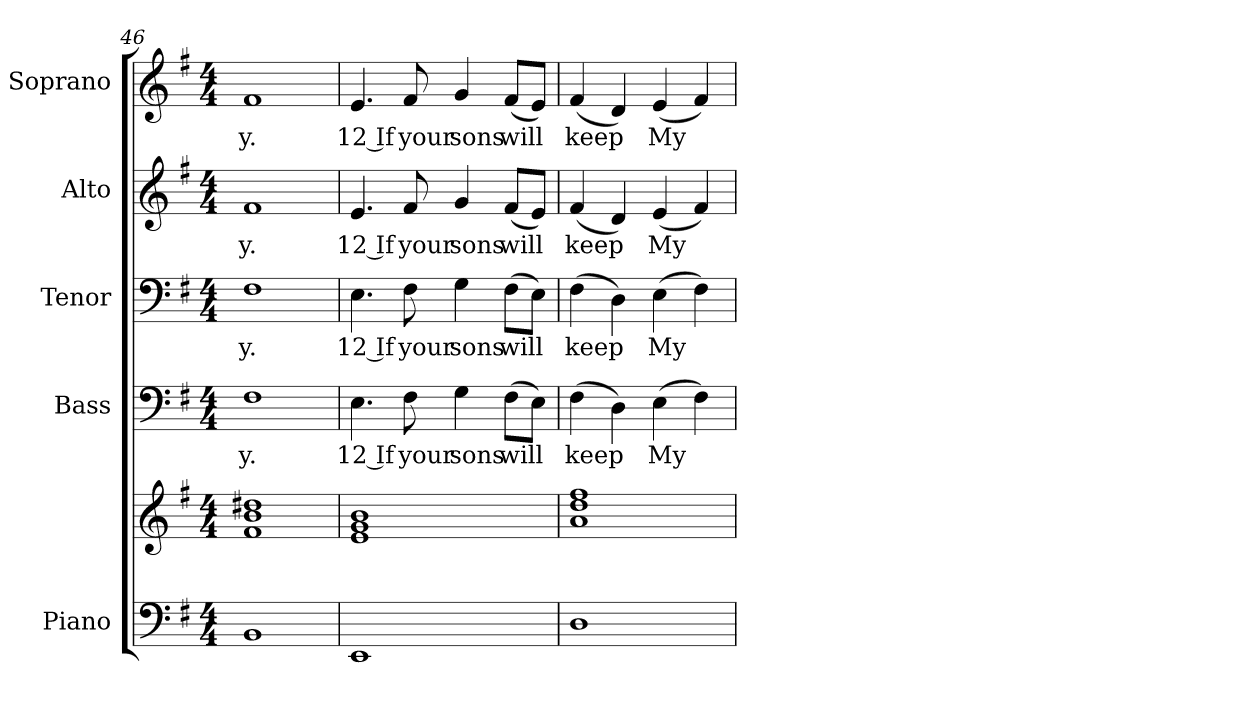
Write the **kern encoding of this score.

**kern	**kern	**kern	**text	**kern	**text	**kern	**text	**kern	**text
*part5	*part5	*part4	*part4	*part3	*part3	*part2	*part2	*part1	*part1
*staff6	*staff5	*staff4	*staff4	*staff3	*staff3	*staff2	*staff2	*staff1	*staff1
*I"Piano	*	*I"Bass	*	*I"Tenor	*	*I"Alto	*	*I"Soprano	*
*I'Pno.	*	*I'B.	*	*I'T.	*	*I'A.	*	*I'S.	*
!!LO:PB:g=z
*clefF4	*clefG2	*clefF4	*	*clefF4	*	*clefG2	*	*clefG2	*
*k[f#]	*k[f#]	*k[f#]	*	*k[f#]	*	*k[f#]	*	*k[f#]	*
*G:	*G:	*G:	*	*G:	*	*G:	*	*G:	*
*M4/4	*M4/4	*M4/4	*	*M4/4	*	*M4/4	*	*M4/4	*
=46	=46	=46	=46	=46	=46	=46	=46	=46	=46
!	!	!	!LO:LY:b:color=#000000	!	!	!	!	!	!
!	!	!	!	!	!LO:LY:b:color=#000000	!	!	!	!
!	!	!	!	!	!	!	!LO:LY:b:color=#000000	!	!
!	!	!	!	!	!	!	!	!	!LO:LY:b:color=#000000
1BBi	1f#i 1bi 1dd#Xi	1F#i	-y.	1F#i	-y.	1f#i	-y.	1f#i	-y.
=47	=47	=47	=47	=47	=47	=47	=47	=47	=47
!	!	!	!LO:LY:b:color=#000000	!	!	!	!	!	!
!	!	!	!	!	!LO:LY:b:color=#000000	!	!	!	!
!	!	!	!	!	!	!	!LO:LY:b:color=#000000	!	!
!	!	!	!	!	!	!	!	!	!LO:LY:b:color=#000000
1EEi	1ei 1gi 1bi	4.Ei\	12 If	4.Ei\	12 If	4.ei/	12 If	4.ei/	12 If
!	!	!	!LO:LY:b:color=#000000	!	!	!	!	!	!
!	!	!	!	!	!LO:LY:b:color=#000000	!	!	!	!
!	!	!	!	!	!	!	!LO:LY:b:color=#000000	!	!
!	!	!	!	!	!	!	!	!	!LO:LY:b:color=#000000
.	.	8F#i\	your	8F#i\	your	8f#i/	your	8f#i/	your
!	!	!	!LO:LY:b:color=#000000	!	!	!	!	!	!
!	!	!	!	!	!LO:LY:b:color=#000000	!	!	!	!
!	!	!	!	!	!	!	!LO:LY:b:color=#000000	!	!
!	!	!	!	!	!	!	!	!	!LO:LY:b:color=#000000
.	.	4Gi\	sons	4Gi\	sons	4gi/	sons	4gi/	sons
!	!	!	!LO:LY:b:color=#000000	!	!	!	!	!	!
!	!	!	!	!	!LO:LY:b:color=#000000	!	!	!	!
!	!	!	!	!	!	!	!LO:LY:b:color=#000000	!	!
!	!	!	!	!	!	!	!	!	!LO:LY:b:color=#000000
.	.	(8F#i\L	will	(8F#i\L	will	(8f#i/L	will	(8f#i/L	will
.	.	8Ei\J)	.	8Ei\J)	.	8ei/J)	.	8ei/J)	.
!!LO:PB:g=z
=48	=48	=48	=48	=48	=48	=48	=48	=48	=48
!	!	!	!LO:LY:b:color=#000000	!	!	!	!	!	!
!	!	!	!	!	!LO:LY:b:color=#000000	!	!	!	!
!	!	!	!	!	!	!	!LO:LY:b:color=#000000	!	!
!	!	!	!	!	!	!	!	!	!LO:LY:b:color=#000000
1Di	1ai 1ddi 1ff#i	(4F#i\	keep	(4F#i\	keep	(4f#i/	keep	(4f#i/	keep
.	.	4Di\)	.	4Di\)	.	4di/)	.	4di/)	.
!	!	!	!LO:LY:b:color=#000000	!	!	!	!	!	!
!	!	!	!	!	!LO:LY:b:color=#000000	!	!	!	!
!	!	!	!	!	!	!	!LO:LY:b:color=#000000	!	!
!	!	!	!	!	!	!	!	!	!LO:LY:b:color=#000000
.	.	(4Ei\	My	(4Ei\	My	(4ei/	My	(4ei/	My
.	.	4F#i\)	.	4F#i\)	.	4f#i/)	.	4f#i/)	.
=	=	=	=	=	=	=	=	=	=
*-	*-	*-	*-	*-	*-	*-	*-	*-	*-
